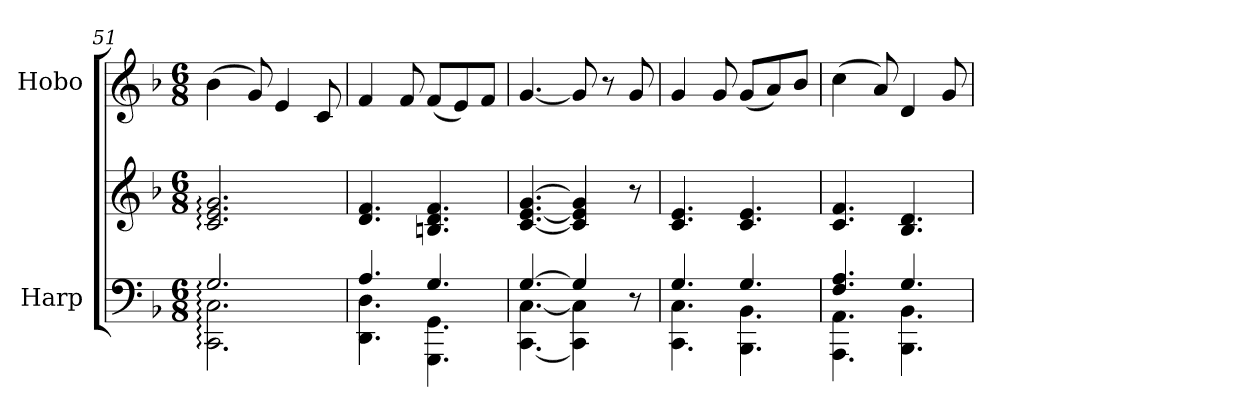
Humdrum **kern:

**kern	**kern	**kern
*part2	*part2	*part1
*staff3	*staff2	*staff1
*I"Harp	*	*I"Hobo
*I'Hrp.	*	*I'Ob.
*clefF4	*clefG2	*clefG2
*k[b-]	*k[b-]	*k[b-]
*M6/8	*M6/8	*M6/8
=51	=51	=51
*^	*	*
2.G:/	2.CC\: 2.C\:	2.c/: 2.e/: 2.g/:	(4b-\
.	.	.	8g/)
.	.	.	4e/
.	.	.	8c/
=52	=52	=52	=52
4.A/	4.DD\ 4.D\	4.d/ 4.f/	4f/
.	.	.	8f/
4.G/	4.GGG\ 4.GG\	4.Bn/ 4.d/ 4.f/	(8f/L
.	.	.	8e/)
.	.	.	8f/J
=53	=53	=53	=53
[4.G/	[4.CC\ [4.C\	[4.c/ [4.e/ [4.g/	[4.g/
4G/]	4CC\] 4C\]	4c/] 4e/] 4g/]	8g/]
.	.	.	8r
8r	8ryy	8r	8g/
!!LO:PB:g=z
=54	=54	=54	=54
4.G/	4.CC\ 4.C\	4.c/ 4.e/	4g/
.	.	.	8g/
4.G/	4.BBB-\ 4.BB-\	4.c/ 4.e/	(8g/L
.	.	.	8a/)
.	.	.	8b-/J
=55	=55	=55	=55
4.F/ 4.A/	4.AAA\ 4.AA\	4.c/ 4.f/	(4cc\
.	.	.	8a/)
4.G/	4.BBB-\ 4.BB-\	4.B-/ 4.d/	4d/
.	.	.	8g/
*v	*v	*	*
=	=	=
*-	*-	*-
